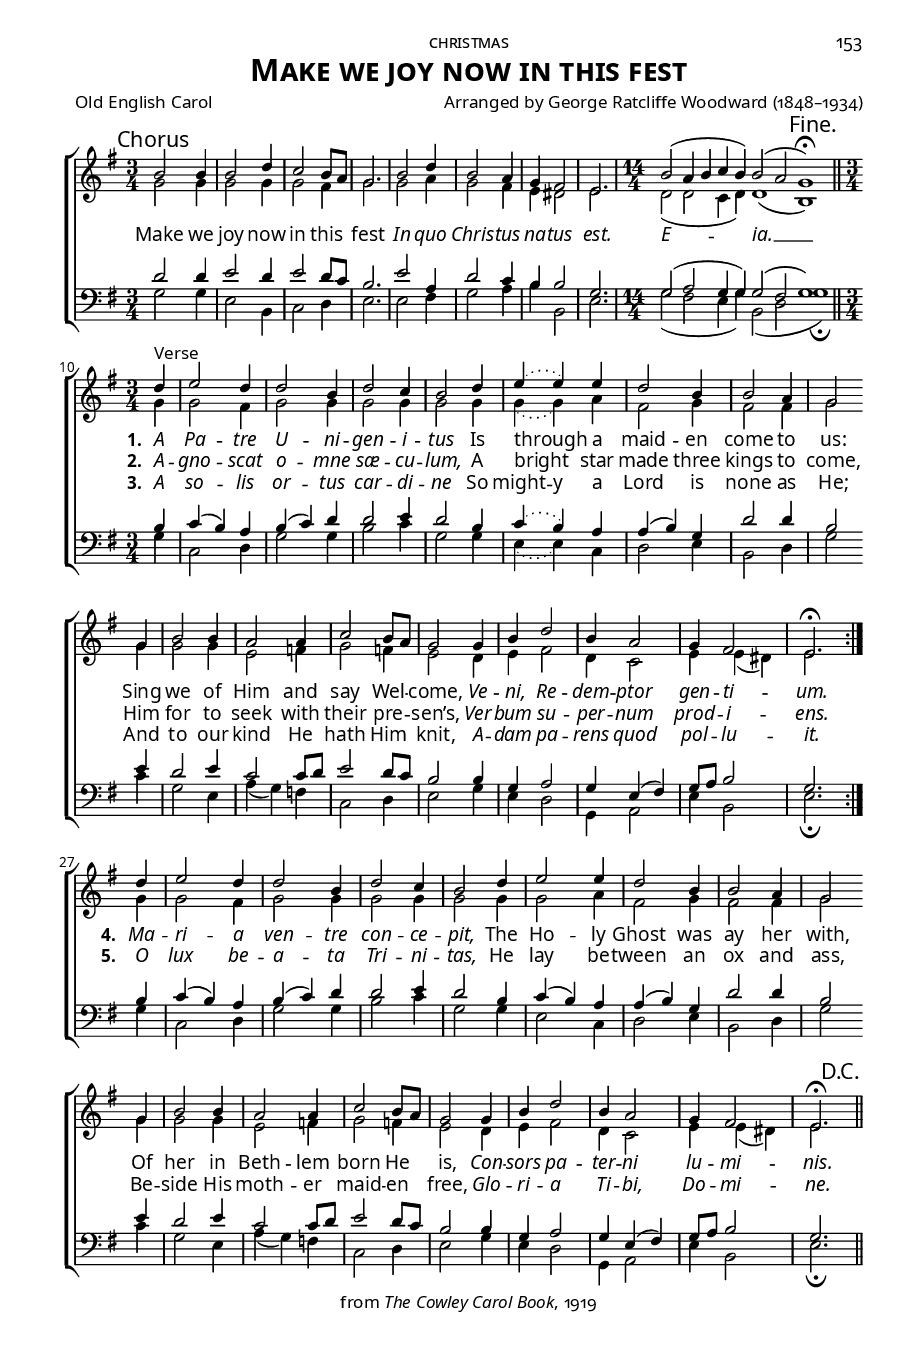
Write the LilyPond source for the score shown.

\version "2.14.2"
\include "util.ly"
\header {
  title = \markup{\override #'(font-name . "Garamond Premier Pro Semibold"){ \abs-fontsize #15 \smallCapsOldStyle"Make we joy now in this fest"}}
  poet = \markup\oldStyleNum"Old English Carol"
  %composer = \markup\oldStyleNum"Old English Carol"
  composer = \markup\oldStyleNum"Arranged by George Ratcliffe Woodward (1848–1934)"
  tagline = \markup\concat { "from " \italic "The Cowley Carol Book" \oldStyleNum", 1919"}
}
\paper {
  %print-all-headers = ##f
  paper-height = 9\in
  paper-width = 6\in
  indent = 0\in
  %system-system-spacing = #'((basic-distance . 10) (padding . 0))
  system-system-spacing =
    #'((basic-distance . 0)
       (minimum-distance . 0)
       (padding . -5)
       (stretchability . 100))
  ragged-last-bottom = ##f
  ragged-bottom = ##f
  two-sided = ##t
  inner-margin = 0.5\in
  outer-margin = 0.25\in
  top-margin = 0.25\in
  bottom-margin = 0.25\in
  first-page-number = #153
  print-first-page-number = ##t
  headerLine = \markup{\override #'(font-name . "Garamond Premier Pro") \smallCapsOldStyle"christmas"}
  oddHeaderMarkup = \markup\fill-line{
     \override #'(font-name . "Garamond Premier Pro")\abs-fontsize #8.5
     \combine 
        \fill-line{"" \on-the-fly #print-page-number-check-first
        \oldStylePageNum""
        }
        \fill-line{\headerLine}
  }
  evenHeaderMarkup = \markup {
     \override #'(font-name . "Garamond Premier Pro")\abs-fontsize #8.5
     \combine
        \on-the-fly #print-page-number-check-first
        \oldStylePageNum""
        \fill-line{\headerLine}
  }
}
#(set-global-staff-size 15) \paper{ #(define fonts (make-pango-font-tree "GoudyOlSt BT" "Garamond Premier Pro" "Garamond Premier Pro" (/ 15 20))) }
%6.14 #(set-global-staff-size 14.7) \paper{ #(define fonts (make-pango-font-tree "Garamond Premier Pro" "Garamond Premier Pro" "Garamond Premier Pro" (/ 14.7 20))) }
global = {
  \key g \major
  \time 3/4
  \autoBeamOff
  \override DynamicLineSpanner #'staff-padding = #0.0
  \override DynamicLineSpanner #'Y-extent = #'(-1 . 1)
}

sopMusic = \relative c' {
  \once \override Score.RehearsalMark #'self-alignment-X = #LEFT
  \mark "Chorus"
  \repeat volta 3 {
    b'2 b4 |
    b2 d4 |
    c2 b8[ a] |
    g2. |
    b2 d4 |
    b2 a4 |
    
    g4 fis2 |
    e2. |
    \time 14/4
    \partial 4*14 b'2( a4 b c b) b2( a g1\fermata) \bar "||"
    \once \override Score.RehearsalMark #'break-visibility = #end-of-line-visible
    \once \override Score.RehearsalMark #'self-alignment-X = #RIGHT
    \mark "Fine." 
    \time 3/4 \break
    
    \partial 4 d'4^"Verse" |
    e2 d4 |
    d2 b4 |
    d2 c4 |
    b2 d4 |
    \slurDotted
    e4( e) e4 |
    
    \slurSolid
    d2 b4 |
    b2 a4 |
    g2 \bar""\break g4 |
    b2 b4 |
    a2 a4 |
    
    c2 b8[ a] |
    g2 g4 |
    b4 d2 |
    b4 a2 |
    g4 fis2 |
    e2.\fermata 
    \break
  }
  
  
  \partial 4 d'4 |
  e2 d4 |
  d2 b4 |
  d2 c4 |
  b2 d4 |
  e2 e4 |
  
  d2 b4 |
  b2 a4 |
  g2 \bar""\break g4 |
  b2 b4 |
  a2 a4 |
  
  c2 b8[ a] |
  g2 g4 |
  b4 d2 |
  b4 a2 |
  g4 fis2 |
  e2.\fermata
  \once \override Score.RehearsalMark #'break-visibility = #end-of-line-visible
  \once \override Score.RehearsalMark #'self-alignment-X = #RIGHT
  \mark "D.C." \bar "||" \break
}
sopWords = \lyricmode {
  
}

altoMusic = \relative c' {
  g'2 g4 |
  g2 g4 |
  g2 fis4 |
  g2. |
  g2 a4 |
  g2 fis4 |
  
  e4 dis2 |
  e2. |
  \time 14/4
  \partial 4*14 d2( d c4 d) d1( b) \bar "||"
  \time 3/4
  
  \partial 4 g'4 |
  g2 fis4 |
  g2 g4 |
  g2 g4 |
  g2 g4 |
  \slurDotted
  g4( g) a4 |
  
  \slurSolid
  fis2 g4 |
  fis2 fis4 |
  g2 g4 |
  g2 g4 |
  e2 f4 |
  
  g2 f4 |
  e2 d4 |
  e4 fis2 |
  d4 c2 |
  e4 e( dis) e2.
  
  
  
  \partial 4 g4 |
  g2 fis4 |
  g2 g4 |
  g2 g4 |
  g2 g4 |
  g2 a4 |
  
  fis2 g4 |
  fis2 fis4 |
  g2 g4 |
  g2 g4 |
  e2 f4 |
  
  g2 f4 |
  e2 d4 |
  e4 fis2 |
  d4 c2 |
  e4 e( dis) e2. \bar "||"
}
altoWords = \lyricmode {
  \dropLyricsV
  Make we joy now in this fest
  \markup\italic In \markup\italic quo \markup\italic Chris -- \markup\italic tus \markup\italic na -- \markup\italic tus \markup\italic est.
  \markup\italic E -- \markup\italic ia. __
  
  \set stanza = #"1. "
  \markup\italic A \markup\italic Pa -- \markup\italic tre \markup\italic U -- \markup\italic ni -- \markup\italic gen -- \markup\italic i -- \markup\italic tus
  Is through a maid -- en come to us:
  Sing we of Him and say Wel -- come,
  \markup\italic Ve -- \markup\italic ni, \markup\italic Re -- \markup\italic dem -- \markup\italic ptor
  \set associatedVoice = "sopranos"
  \markup\italic gen -- \markup\italic ti -- \markup\italic um.
  
  
  \set stanza = #"4. "
  \unset associatedVoice
  \markup\italic Ma -- \markup\italic ri -- \markup\italic a \markup\italic ven -- \markup\italic tre \markup\italic con -- \markup\italic ce -- \markup\italic pit,
  The Ho -- ly Ghost was ay her with,
  Of her in Beth -- lem born He is,
  \markup\italic Con -- \markup\italic sors \markup\italic pa -- \markup\italic ter -- \markup\italic ni
  \set associatedVoice = "sopranos"
  \markup\italic lu -- \markup\italic mi -- \markup\italic nis.
}
altoWordsII = \lyricmode {
  \dropLyricsV
  \repeat unfold 16{\skip1}
  \set stanza = #"2. "
  \markup\italic A -- \markup\italic gno -- \markup\italic scat \markup\italic o -- \markup\italic mne \markup\italic sæ -- \markup\italic cu -- \markup\italic lum,
  A bright star made three kings to come,
  Him for to seek with their pre -- sen’s,
  \markup\italic Ver -- \markup\italic bum \markup\italic su -- \markup\italic per -- \markup\italic num
  \set associatedVoice = "sopranos"
  \markup\italic prod -- \markup\italic i -- \markup\italic ens.
  
  
  \set stanza = #"5. "
  \unset associatedVoice
  \markup\italic O \markup\italic lux \markup\italic be -- \markup\italic a -- \markup\italic ta \markup\italic Tri -- \markup\italic ni -- \markup\italic tas,
  He lay be -- tween an ox and ass,
  Be -- side His moth -- er maid -- en free,
  \markup\italic Glo -- \markup\italic ri -- \markup\italic a \markup\italic Ti -- \markup\italic bi,
  \set associatedVoice = "sopranos"
  \markup\italic Do -- \markup\italic mi -- \markup\italic ne.
}
altoWordsIII = \lyricmode {
  \dropLyricsV
  \repeat unfold 16{\skip1}
  \set stanza = #"3. "
  \markup\italic A \markup\italic so -- \markup\italic lis \markup\italic or -- \markup\italic tus \markup\italic car -- \markup\italic di -- \markup\italic ne
  \set ignoreMelismata = ##t
  So might -- y a Lord is none as He;
  \unset ignoreMelismata
  And to our kind He hath Him knit,
  \markup\italic A -- \markup\italic dam \markup\italic pa -- \markup\italic rens \markup\italic quod
  \set associatedVoice = "sopranos"
  \markup\italic pol -- \markup\italic lu -- \markup\italic it.
}
altoWordsIV = \lyricmode {
  \repeat unfold 16{\skip1}
}
altoWordsV = \lyricmode {
  \repeat unfold 16{\skip1}
}
altoWordsVI = \lyricmode {
  \set stanza = #"6. "
  \set ignoreMelismata = ##t
}
tenorMusic = \relative c' {
  d2 d4 |
  e2 d4 |
  e2 d8[ c] |
  b2. |
  e2 a,4 |
  d2 c4 |
  
  b4 b2 |
  g2. |
  \time 14/4
  \partial 4*14 g2( a g4 g) g2( fis g1) \bar "||"
  \time 3/4
  
  \partial 4 b4 |
  c( b) a |
  b( c) d |
  d2 e4 |
  d2 b4 |
  \slurDotted
  c( b) a |
  
  \slurSolid
  a( b) g |
  d'2 d4 |
  b2 e4 |
  d2 e4 |
  c2 c8[ d] |
  
  e2 d8[ c] |
  b2 b4 |
  g a2 |
  g4 e( fis) |
  g8[ a] b2 |
  g2.
  
  
  
  
  \partial 4 b4 |
  c( b) a |
  b( c) d |
  d2 e4 |
  d2 b4 |
  c( b) a |
  
  a( b) g |
  d'2 d4 |
  b2 e4 |
  d2 e4 |
  c2 c8[ d] |
  
  e2 d8[ c] |
  b2 b4 |
  g a2 |
  g4 e( fis) |
  g8[ a] b2 |
  g2. \bar "||"
}
tenorWords = \lyricmode {

}

bassMusic = \relative c {
  g'2 g4 |
  e2 b4 |
  c2 d4 |
  e2. |
  e2 fis4 |
  g2 a4 |
  
  b4 b,2 |
  e2. |
  \time 14/4
  \partial 4*14 g2( fis e4 g) b,2( d g1\fermata) \bar "||"
  \time 3/4
  
  \partial 4 g4 |
  c,2 d4 |
  g2 g4 |
  b2 c4 |
  g2 g4 |
  \slurDotted
  e4( e) c4 |
  
  \slurSolid
  d2 e4 |
  b2 d4 |
  g2 c4 |
  g2 e4 |
  a( g) f |
  
  c2 d4 |
  e2 g4 |
  e4 d2 |
  g,4 a2 |
  e'4 b2 |
  e2.\fermata
  
  
  
  
  \partial 4 g4 |
  c,2 d4 |
  g2 g4 |
  b2 c4 |
  g2 g4 |
  e2 c4 |
  
  d2 e4 |
  b2 d4 |
  g2 c4 |
  g2 e4 |
  a( g) f |
  
  c2 d4 |
  e2 g4 |
  e4 d2 |
  g,4 a2 |
  e'4 b2 |
  e2.\fermata \bar "||"
}
bassWords = \lyricmode {

}

pianoRH = \relative c' {
  
}
pianoLH = \relative c' {
  
}

\score {
  <<
   \new ChoirStaff <<
    \new Staff = women <<
      \new Voice = "sopranos" { \voiceOne << \global \sopMusic >> }
      \new Voice = "altos" { \voiceTwo << \global \altoMusic >> }
    >>
    \new Lyrics \with { alignAboveContext = #"women" \override VerticalAxisGroup #'nonstaff-relatedstaff-spacing = #'((basic-distance . 1))} \lyricsto "sopranos" \sopWords
    \new Lyrics = "altosVI"  \with { alignBelowContext = #"women" } \lyricsto "altos" \altoWordsVI
    \new Lyrics = "altosV"  \with { alignBelowContext = #"women" } \lyricsto "altos" \altoWordsV
    \new Lyrics = "altosIV"  \with { alignBelowContext = #"women" } \lyricsto "altos" \altoWordsIV
    \new Lyrics = "altosIII"  \with { alignBelowContext = #"women" } \lyricsto "altos" \altoWordsIII
    \new Lyrics = "altosII"  \with { alignBelowContext = #"women" } \lyricsto "altos" \altoWordsII
    \new Lyrics = "altos"  \with { alignBelowContext = #"women" \override VerticalAxisGroup #'nonstaff-relatedstaff-spacing = #'((basic-distance . 1)) } \lyricsto "altos" \altoWords
   \new Staff = men <<
      \clef bass
      \new Voice = "tenors" { \voiceOne << \global \tenorMusic >> }
      \new Voice = "basses" { \voiceTwo << \global \bassMusic >> }
    >>
    \new Lyrics \with { alignAboveContext = #"men" \override VerticalAxisGroup #'nonstaff-relatedstaff-spacing = #'((basic-distance . 1)) } \lyricsto "tenors" \tenorWords
    \new Lyrics \with { alignBelowContext = #"men" \override VerticalAxisGroup #'nonstaff-relatedstaff-spacing = #'((basic-distance . 1)) } \lyricsto "basses" \bassWords
  >>
%    \new PianoStaff << \new Staff { \new Voice { \pianoRH } } \new Staff { \clef "bass" \pianoLH } >>
  >>
  \layout {
%6.14 \context {\Lyrics\override LyricText #'font-size = #0.7 }
    \context {
      \Score
      %\override SpacingSpanner #'base-shortest-duration = #(ly:make-moment 1 8)
      %\override SpacingSpanner #'common-shortest-duration = #(ly:make-moment 1 4)
    }
    \context {
      % Remove all empty staves
      % \Staff \RemoveEmptyStaves \override VerticalAxisGroup #'remove-first = ##t
    }
    \context {
      \Lyrics
      \override LyricText #'X-offset = #center-on-word
    }
  }
  \midi {
    \tempo 4 = 165
    \set Staff.midiInstrument = "flute"
  
    \context {
      \Voice
      \remove "Dynamic_performer"
    }
  }
}
